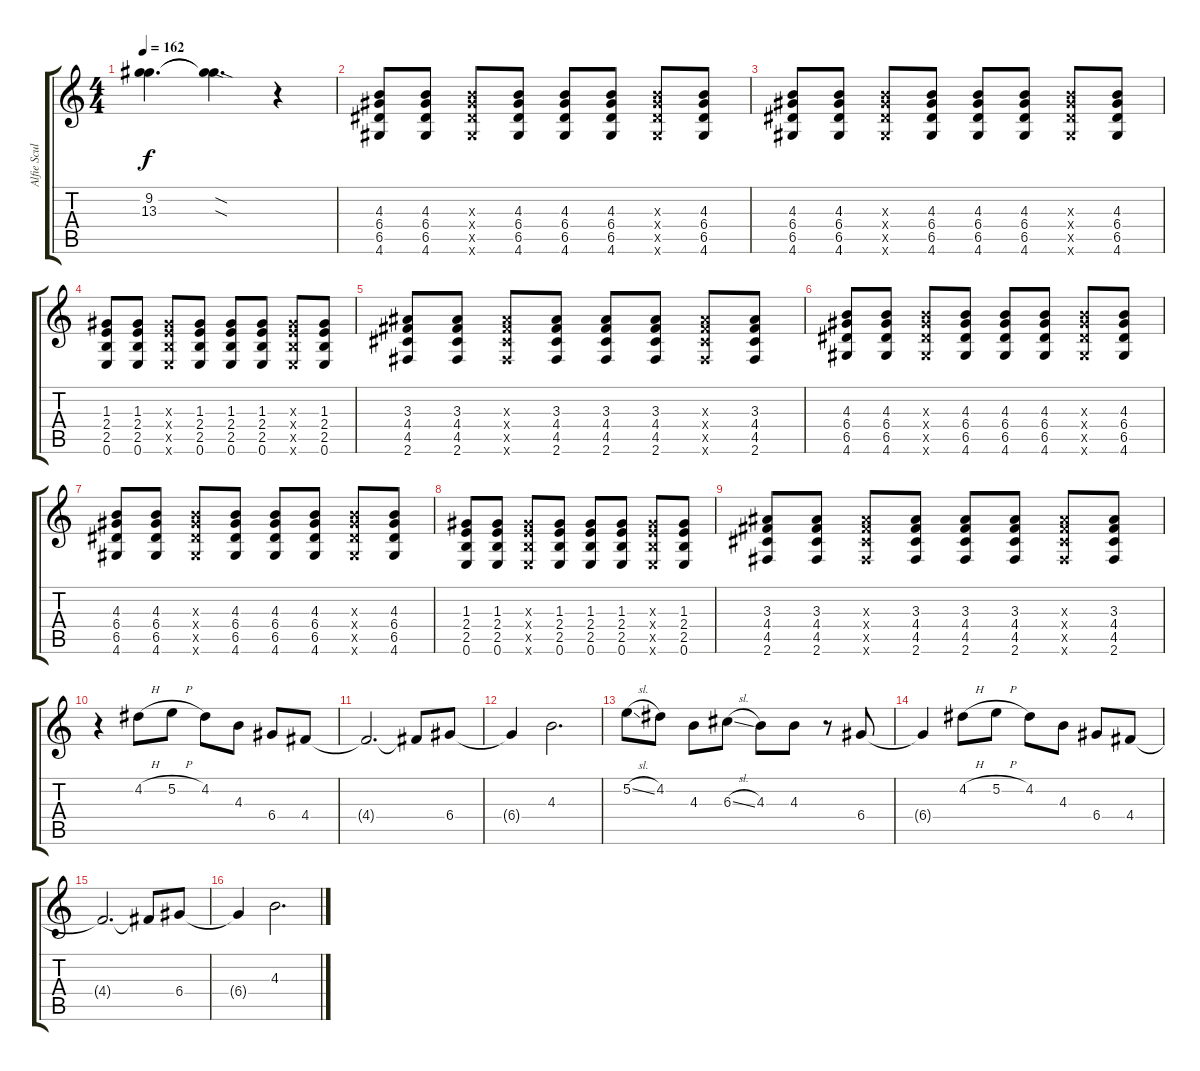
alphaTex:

\track ("Alfie Scully" "Alfie Scul") {instrument distortionguitar}
\staff {score tabs}
\tuning (E4 B3 G3 D3 A2 E2) {hide}
\ts (4 4)
\tempo 162
\clef g2
\ks c
(9.2 13.3).4{d dy f volume 7} (9.2{sod t} 13.3{sod t}).4{d} r.4 |
(4.3 6.4 6.5 4.6).8 (4.3 6.4 6.5 4.6).8 (4.3{x} 6.4{x} 6.5{x} 4.6{x}).8 (4.3 6.4 6.5 4.6).8 (4.3 6.4 6.5 4.6).8 (4.3 6.4 6.5 4.6).8 (4.3{x} 6.4{x} 6.5{x} 4.6{x}).8 (4.3 6.4 6.5 4.6).8 |
(4.3 6.4 6.5 4.6).8 (4.3 6.4 6.5 4.6).8 (4.3{x} 6.4{x} 6.5{x} 4.6{x}).8 (4.3 6.4 6.5 4.6).8 (4.3 6.4 6.5 4.6).8 (4.3 6.4 6.5 4.6).8 (4.3{x} 6.4{x} 6.5{x} 4.6{x}).8 (4.3 6.4 6.5 4.6).8 |
(1.3 2.4 2.5 0.6).8 (1.3 2.4 2.5 0.6).8 (1.3{x} 2.4{x} 2.5{x} 0.6{x}).8 (1.3 2.4 2.5 0.6).8 (1.3 2.4 2.5 0.6).8 (1.3 2.4 2.5 0.6).8 (1.3{x} 2.4{x} 2.5{x} 0.6{x}).8 (1.3 2.4 2.5 0.6).8 |
(3.3 4.4 4.5 2.6).8 (3.3 4.4 4.5 2.6).8 (3.3{x} 4.4{x} 4.5{x} 2.6{x}).8 (3.3 4.4 4.5 2.6).8 (3.3 4.4 4.5 2.6).8 (3.3 4.4 4.5 2.6).8 (3.3{x} 4.4{x} 4.5{x} 2.6{x}).8 (3.3 4.4 4.5 2.6).8 |
(4.3 6.4 6.5 4.6).8 (4.3 6.4 6.5 4.6).8 (4.3{x} 6.4{x} 6.5{x} 4.6{x}).8 (4.3 6.4 6.5 4.6).8 (4.3 6.4 6.5 4.6).8 (4.3 6.4 6.5 4.6).8 (4.3{x} 6.4{x} 6.5{x} 4.6{x}).8 (4.3 6.4 6.5 4.6).8 |
(4.3 6.4 6.5 4.6).8 (4.3 6.4 6.5 4.6).8 (4.3{x} 6.4{x} 6.5{x} 4.6{x}).8 (4.3 6.4 6.5 4.6).8 (4.3 6.4 6.5 4.6).8 (4.3 6.4 6.5 4.6).8 (4.3{x} 6.4{x} 6.5{x} 4.6{x}).8 (4.3 6.4 6.5 4.6).8 |
(1.3 2.4 2.5 0.6).8 (1.3 2.4 2.5 0.6).8 (1.3{x} 2.4{x} 2.5{x} 0.6{x}).8 (1.3 2.4 2.5 0.6).8 (1.3 2.4 2.5 0.6).8 (1.3 2.4 2.5 0.6).8 (1.3{x} 2.4{x} 2.5{x} 0.6{x}).8 (1.3 2.4 2.5 0.6).8 |
(3.3 4.4 4.5 2.6).8 (3.3 4.4 4.5 2.6).8 (3.3{x} 4.4{x} 4.5{x} 2.6{x}).8 (3.3 4.4 4.5 2.6).8 (3.3 4.4 4.5 2.6).8 (3.3 4.4 4.5 2.6).8 (3.3{x} 4.4{x} 4.5{x} 2.6{x}).8 (3.3 4.4 4.5 2.6).8 |
r.4 4.2{h}.8 5.2{h}.8 4.2.8 4.3.8 6.4.8 4.4.8 |
4.4{t}.2{d} 4.4{t}.8 6.4.8 |
6.4{t}.4 4.3.2{d} |
5.2{sl}.8 4.2.8 4.3.8 6.3{sl}.8 4.3.8 4.3.8 r.8 6.4.8 |
6.4{t}.4 4.2{h}.8 5.2{h}.8 4.2.8 4.3.8 6.4.8 4.4.8 |
4.4{t}.2{d} 4.4{t}.8 6.4.8 |
6.4{t}.4 4.3.2{d}
